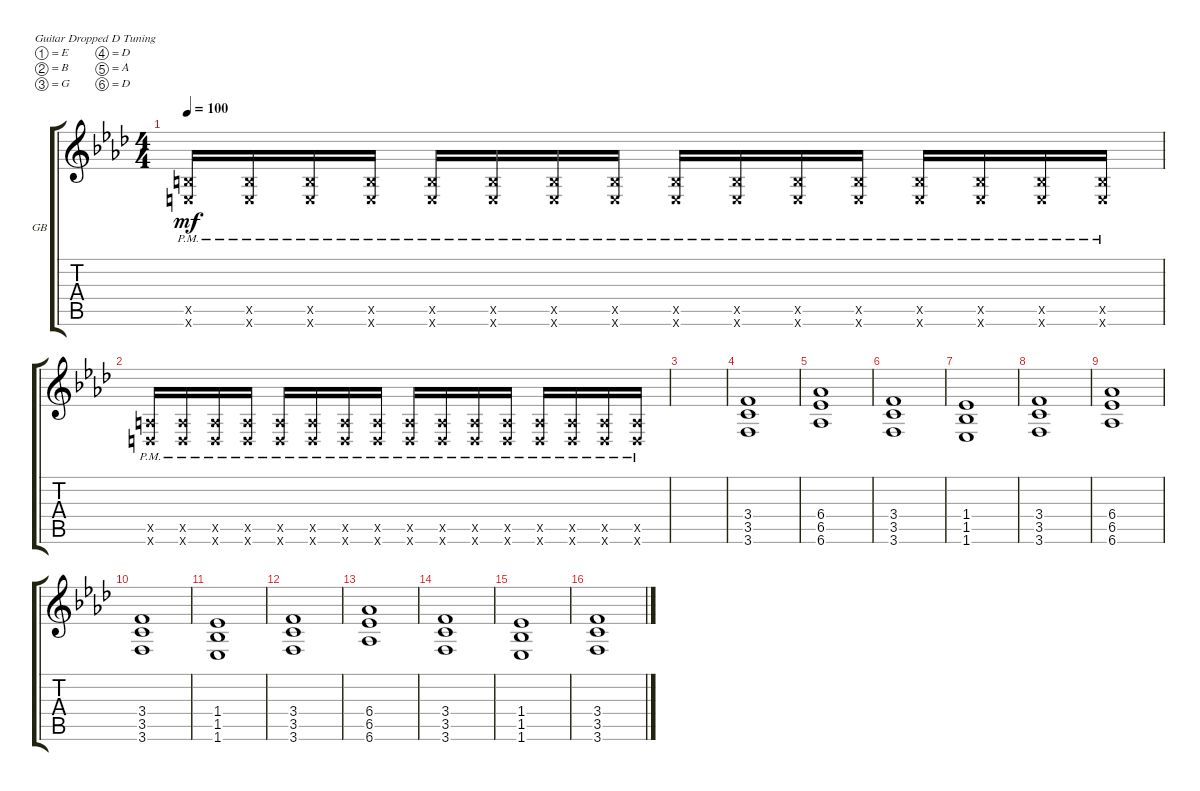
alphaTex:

\defaultSystemsLayout 4
\bracketExtendMode groupsimilarinstruments
\firstSystemTrackNameOrientation horizontal
\otherSystemsTrackNameOrientation horizontal
\track ("Guitarra Base" "GB") {multiBarRest instrument distortionguitar}
\staff {score tabs}
\tuning (E4 B3 G3 D3 A2 D2)
\ts (4 4)
\tempo 100
\clef g2
\ks fminor
(2.5{pm x} 2.6{pm x}).16{dy mf} (2.6{pm x} 2.5{pm x}).16 (2.5{pm x} 2.6{pm x}).16 (2.6{pm x} 2.5{pm x}).16 (2.5{pm x} 2.6{pm x}).16 (2.6{pm x} 2.5{pm x}).16 (2.5{pm x} 2.6{pm x}).16 (2.6{pm x} 2.5{pm x}).16 (2.5{pm x} 2.6{pm x}).16 (2.6{pm x} 2.5{pm x}).16 (2.5{pm x} 2.6{pm x}).16 (2.6{pm x} 2.5{pm x}).16 (2.5{pm x} 2.6{pm x}).16 (2.6{pm x} 2.5{pm x}).16 (2.5{pm x} 2.6{pm x}).16 (2.6{pm x} 2.5{pm x}).16 |
(0.5{pm x} 0.6{x}).16 (0.5{pm x} 0.6{x}).16 (0.5{pm x} 0.6{x}).16 (0.5{pm x} 0.6{x}).16 (0.5{pm x} 0.6{x}).16 (0.5{pm x} 0.6{x}).16 (0.5{pm x} 0.6{x}).16 (0.5{pm x} 0.6{x}).16 (0.5{pm x} 0.6{x}).16 (0.5{pm x} 0.6{x}).16 (0.5{pm x} 0.6{x}).16 (0.5{pm x} 0.6{x}).16 (0.5{pm x} 0.6{x}).16 (0.5{pm x} 0.6{x}).16 (0.5{pm x} 0.6{x}).16 (0.5{pm x} 0.6{x}).16 |
|
(3.6 3.5 3.4).1 |
(6.5 6.6 6.4).1 |
(3.6 3.5 3.4).1 |
(1.5 1.6 1.4).1 |
(3.6 3.5 3.4).1 |
(6.5 6.6 6.4).1 |
(3.6 3.5 3.4).1 |
(1.5 1.6 1.4).1 |
(3.6 3.5 3.4).1 |
(6.5 6.6 6.4).1 |
(3.6 3.5 3.4).1 |
(1.5 1.6 1.4).1 |
(3.6 3.5 3.4).1
